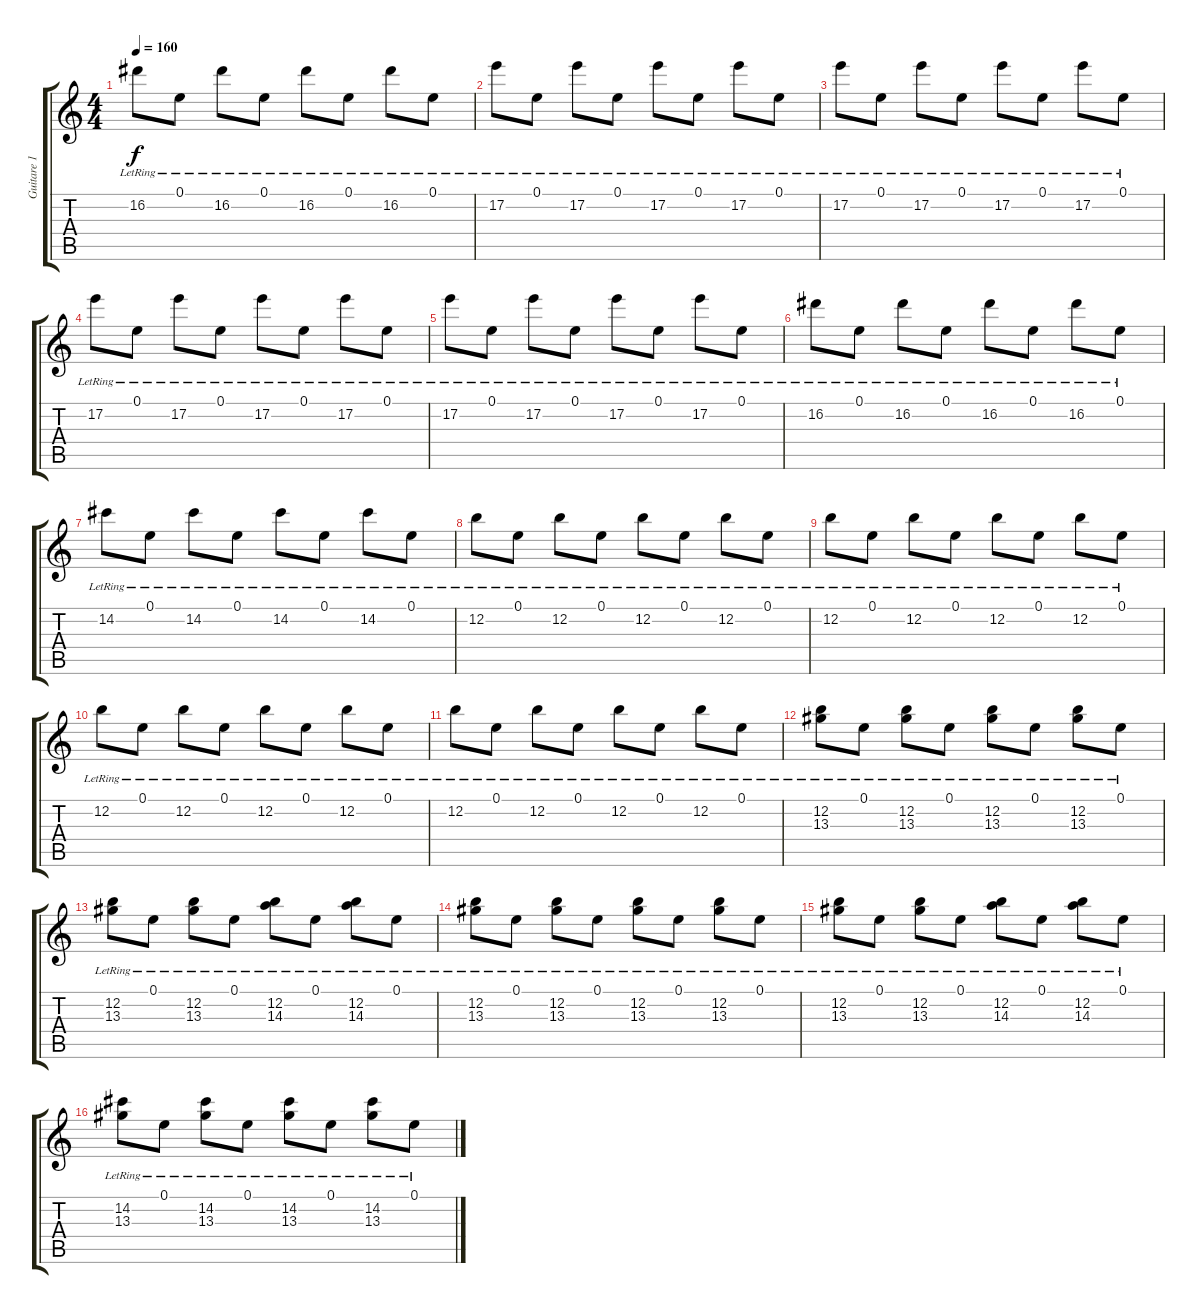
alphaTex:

\track ("Guitare 1" "Guitare 1") {instrument electricguitarclean}
\staff {score tabs}
\tuning (E4 B3 G3 D3 A2 E2) {hide}
\ts (4 4)
\tempo 160
\clef g2
\ks c
16.2{lr}.8{dy f} 0.1{lr}.8 16.2{lr}.8 0.1{lr}.8 16.2{lr}.8 0.1{lr}.8 16.2{lr}.8 0.1{lr}.8 |
17.2{lr}.8 0.1{lr}.8 17.2{lr}.8 0.1{lr}.8 17.2{lr}.8 0.1{lr}.8 17.2{lr}.8 0.1{lr}.8 |
17.2{lr}.8 0.1{lr}.8 17.2{lr}.8 0.1{lr}.8 17.2{lr}.8 0.1{lr}.8 17.2{lr}.8 0.1{lr}.8 |
17.2{lr}.8 0.1{lr}.8 17.2{lr}.8 0.1{lr}.8 17.2{lr}.8 0.1{lr}.8 17.2{lr}.8 0.1{lr}.8 |
17.2{lr}.8 0.1{lr}.8 17.2{lr}.8 0.1{lr}.8 17.2{lr}.8 0.1{lr}.8 17.2{lr}.8 0.1{lr}.8 |
16.2{lr}.8 0.1{lr}.8 16.2{lr}.8 0.1{lr}.8 16.2{lr}.8 0.1{lr}.8 16.2{lr}.8 0.1{lr}.8 |
14.2{lr}.8 0.1{lr}.8 14.2{lr}.8 0.1{lr}.8 14.2{lr}.8 0.1{lr}.8 14.2{lr}.8 0.1{lr}.8 |
12.2{lr}.8 0.1{lr}.8 12.2{lr}.8 0.1{lr}.8 12.2{lr}.8 0.1{lr}.8 12.2{lr}.8 0.1{lr}.8 |
12.2{lr}.8 0.1{lr}.8 12.2{lr}.8 0.1{lr}.8 12.2{lr}.8 0.1{lr}.8 12.2{lr}.8 0.1{lr}.8 |
12.2{lr}.8 0.1{lr}.8 12.2{lr}.8 0.1{lr}.8 12.2{lr}.8 0.1{lr}.8 12.2{lr}.8 0.1{lr}.8 |
12.2{lr}.8 0.1{lr}.8 12.2{lr}.8 0.1{lr}.8 12.2{lr}.8 0.1{lr}.8 12.2{lr}.8 0.1{lr}.8 |
(12.2{lr} 13.3{lr}).8 0.1{lr}.8 (12.2{lr} 13.3{lr}).8 0.1{lr}.8 (12.2{lr} 13.3{lr}).8 0.1{lr}.8 (12.2{lr} 13.3{lr}).8 0.1{lr}.8 |
(12.2{lr} 13.3{lr}).8 0.1{lr}.8 (12.2{lr} 13.3{lr}).8 0.1{lr}.8 (12.2{lr} 14.3{lr}).8 0.1{lr}.8 (12.2{lr} 14.3{lr}).8 0.1{lr}.8 |
(12.2{lr} 13.3{lr}).8 0.1{lr}.8 (12.2{lr} 13.3{lr}).8 0.1{lr}.8 (12.2{lr} 13.3{lr}).8 0.1{lr}.8 (12.2{lr} 13.3{lr}).8 0.1{lr}.8 |
(12.2{lr} 13.3{lr}).8 0.1{lr}.8 (12.2{lr} 13.3{lr}).8 0.1{lr}.8 (12.2{lr} 14.3{lr}).8 0.1{lr}.8 (12.2{lr} 14.3{lr}).8 0.1{lr}.8 |
(14.2{lr} 13.3{lr}).8 0.1{lr}.8 (14.2{lr} 13.3{lr}).8 0.1{lr}.8 (14.2{lr} 13.3{lr}).8 0.1{lr}.8 (14.2{lr} 13.3{lr}).8 0.1{lr}.8
